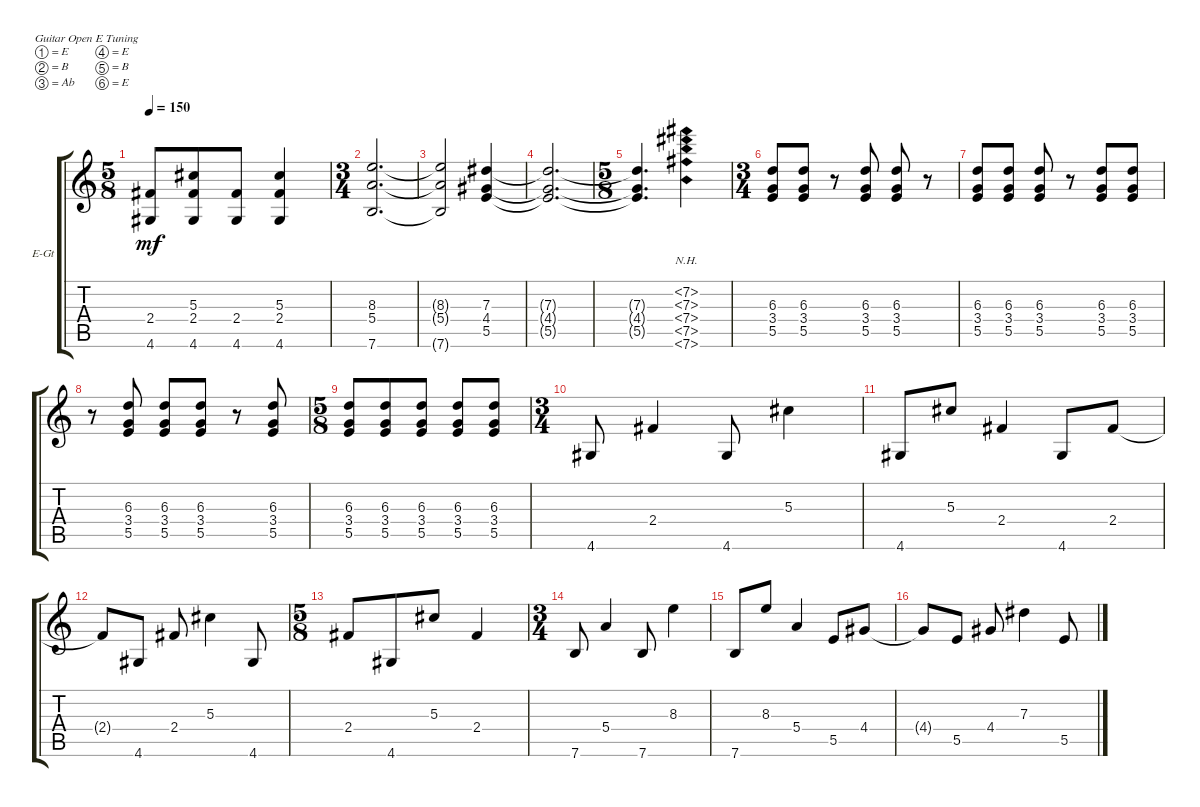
\defaultSystemsLayout 4
\bracketExtendMode groupsimilarinstruments
\firstSystemTrackNameOrientation horizontal
\otherSystemsTrackNameOrientation horizontal
\track ("Electric Guitar" "E-Gt") {instrument electricguitarclean}
\staff {score tabs}
\tuning (E4 B3 Ab3 E3 B2 E2)
\ts (5 8)
\tempo 150
\clef g2
\ks c
(4.6 2.4).8{dy mf} (4.6 2.4 5.3).8 (4.6 2.4).8 (4.6 2.4 5.3).4 |
\ts (3 4)
(7.6 5.4 8.3).2{d} |
(7.6{t} 5.4{t} 8.3{t}).2 (5.5 4.4 7.3).4 |
(5.5{t} 4.4{t} 7.3{t}).2{d} |
\ts (5 8)
(5.5{t} 4.4{t} 7.3{t}).4{d} (7.4{nh} 7.3{nh} 7.2{nh} 7.5{nh} 7.6{nh}).4 |
\ts (3 4)
(3.4 6.3 5.5).8 (3.4 6.3 5.5).8 r.8 (3.4 6.3 5.5).8 (3.4 6.3 5.5).8 r.8 |
(3.4 6.3 5.5).8 (3.4 6.3 5.5).8 (3.4 6.3 5.5).8 r.8 (3.4 6.3 5.5).8 (3.4 6.3 5.5).8 |
r.8 (3.4 6.3 5.5).8 (3.4 6.3 5.5).8 (3.4 6.3 5.5).8 r.8 (3.4 6.3 5.5).8 |
\ts (5 8)
(3.4 6.3 5.5).8 (3.4 6.3 5.5).8 (3.4 6.3 5.5).8 (3.4 6.3 5.5).8 (3.4 6.3 5.5).8 |
\ts (3 4)
4.6.8 2.4.4 4.6.8 5.3.4 |
4.6.8 5.3.8 2.4.4 4.6.8 2.4.8 |
2.4{t}.8 4.6.8 2.4.8 5.3.4 4.6.8 |
\ts (5 8)
2.4.8 4.6.8 5.3.8 2.4.4 |
\ts (3 4)
7.6.8 5.4.4 7.6.8 8.3.4 |
7.6.8 8.3.8 5.4.4 5.5.8 4.4.8 |
4.4{t}.8 5.5.8 4.4.8 7.3.4 5.5.8
